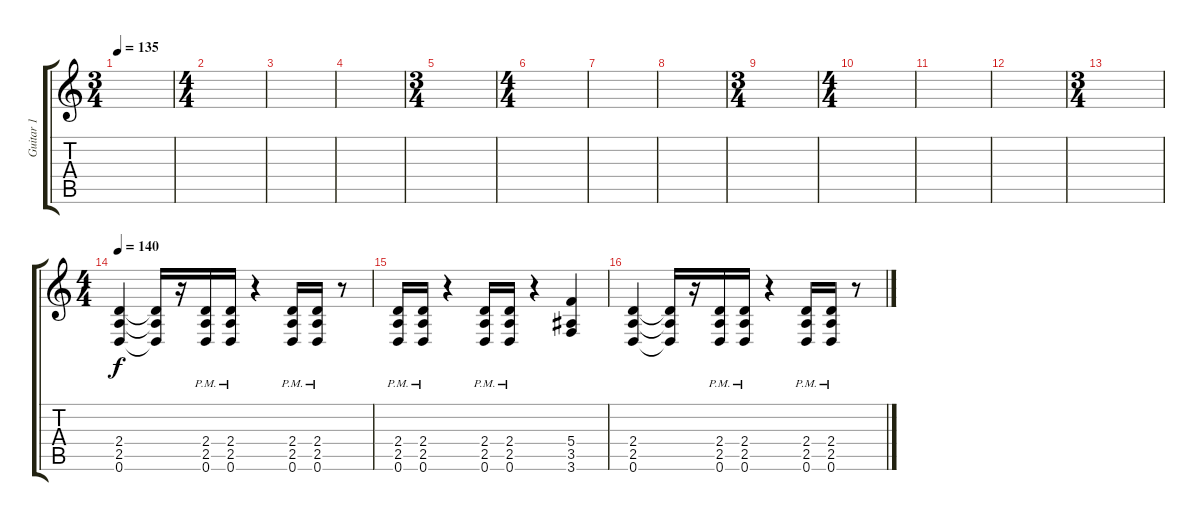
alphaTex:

\track ("Guitar 1" "Guitar 1") {instrument distortionguitar}
\staff {score tabs}
\tuning (D4 A3 F3 C3 G2 D2) {hide}
\ts (3 4)
\tempo 135
\clef g2
\ks c
|
\ts (4 4)
|
|
|
\ts (3 4)
|
\ts (4 4)
|
|
|
\ts (3 4)
|
\ts (4 4)
|
|
|
\ts (3 4)
|
\ts (4 4)
\tempo 140
(2.4 2.5 0.6).4{balance 0} (2.4{t} 2.5{t} 0.6{t}).16 r.16 (2.4{pm} 2.5{pm} 0.6{pm}).16 (2.4{pm} 2.5{pm} 0.6{pm}).16 r.4 (2.4{pm} 2.5{pm} 0.6{pm}).16 (2.4{pm} 2.5{pm} 0.6{pm}).16 r.8 |
(2.4{pm} 2.5{pm} 0.6{pm}).16 (2.4{pm} 2.5{pm} 0.6{pm}).16 r.4 (2.4{pm} 2.5{pm} 0.6{pm}).16 (2.4{pm} 2.5{pm} 0.6{pm}).16 r.4 (5.4 3.5 3.6).4 |
(2.4 2.5 0.6).4 (2.4{t} 2.5{t} 0.6{t}).16 r.16 (2.4{pm} 2.5{pm} 0.6{pm}).16 (2.4{pm} 2.5{pm} 0.6{pm}).16 r.4 (2.4{pm} 2.5{pm} 0.6{pm}).16 (2.4{pm} 2.5{pm} 0.6{pm}).16 r.8
